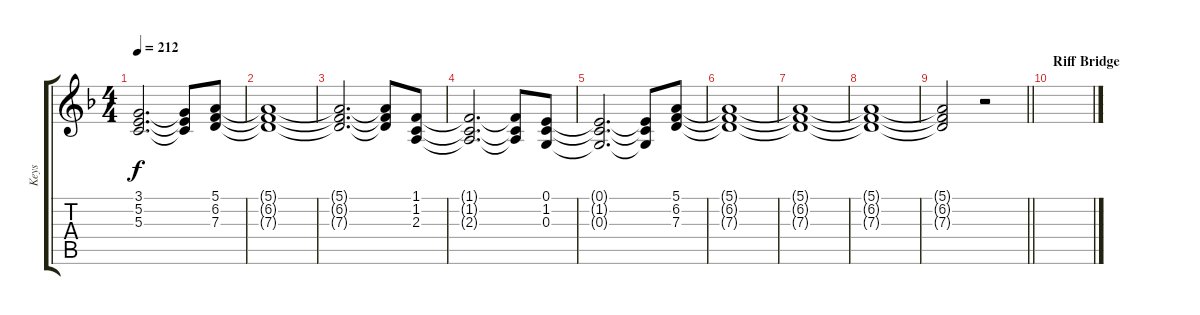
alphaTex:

\track ("Keys" "Keys") {instrument choiraahs}
\staff {score tabs}
\tuning (E4 B3 G3 D3 A2 E2) {hide}
\ts (4 4)
\tempo 212
\clef g2
\ks dminor
(3.1{t} 5.2{t} 5.3{t}).2{d dy f} (3.1{t} 5.2{t} 5.3{t}).8 (5.1 6.2 7.3).8 |
(5.1{t} 6.2{t} 7.3{t}).1 |
(5.1{t} 6.2{t} 7.3{t}).2{d} (5.1{t} 6.2{t} 7.3{t}).8 (1.1 1.2 2.3).8 |
(1.1{t} 1.2{t} 2.3{t}).2{d} (1.1{t} 1.2{t} 2.3{t}).8 (0.1 1.2 0.3).8 |
(0.1{t} 1.2{t} 0.3{t}).2{d} (0.1{t} 1.2{t} 0.3{t}).8 (5.1 6.2 7.3).8 |
(5.1{t} 6.2{t} 7.3{t}).1 |
(5.1{t} 6.2{t} 7.3{t}).1 |
(5.1{t} 6.2{t} 7.3{t}).1 |
\barLineRight lightlight
(5.1{t} 6.2{t} 7.3{t}).2 r.2 |
\section ("" "Riff Bridge")
